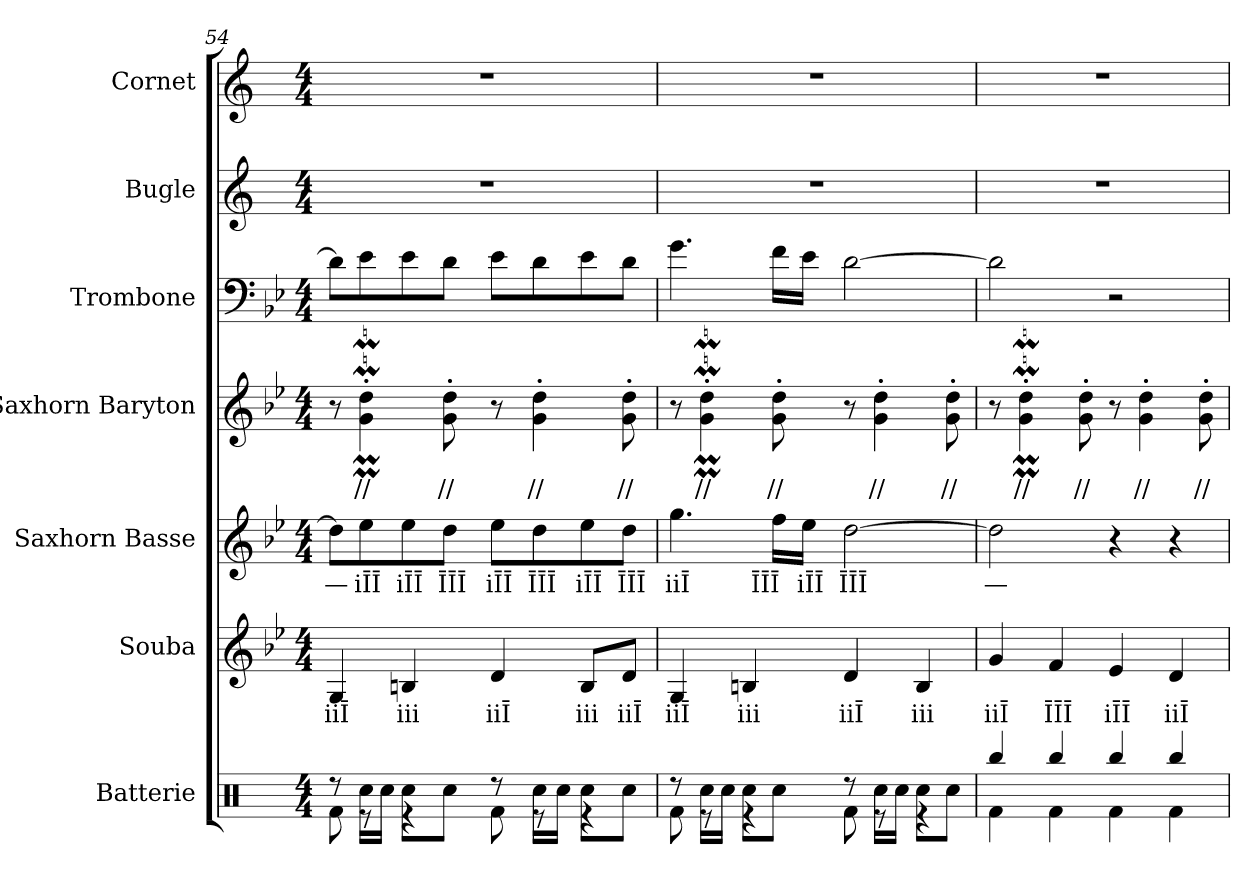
**kern	**kern	**text	**kern	**text	**kern	**text	**kern	**kern	**kern
*part7	*part6	*part6	*part5	*part5	*part4	*part4	*part3	*part2	*part1
*staff7	*staff6	*staff6	*staff5	*staff5	*staff4	*staff4	*staff3	*staff2	*staff1
*I"Batterie	*I"Souba	*	*I"Saxhorn Basse	*	*I"Saxhorn Baryton	*	*I"Trombone	*I"Bugle	*I"Cornet
*I'Bat.	*I'Sba.	*	*I'Bass.	*	*I'Bar.	*	*I'Tbn.	*I'Bu.	*I'Cnt.
*clefX	*clefG2	*	*clefG2	*	*clefG2	*	*clefF4	*clefG2	*clefG2
*	*ITrd15c26	*	*ITrd8c14	*	*ITrd8c14	*	*	*ITrd1c2	*ITrd1c2
*k[]	*k[b-e-]	*	*k[b-e-]	*	*k[b-e-]	*	*k[b-e-]	*k[b-e-]	*k[b-e-]
*M4/4	*M4/4	*	*M4/4	*	*M4/4	*	*M4/4	*M4/4	*M4/4
=54	=54	=54	=54	=54	=54	=54	=54	=54	=54
*^	*	*	*	*	*	*	*	*	*
!	!	!	!LO:LY:b	!	!LO:LY:b	!	!	!	!	!
8r	8Rf\	4GGG/	iiĪ	8d\L]	—	8r	.	8d\L]	1r	1r
!	!	!	!	!	!LO:LY:b	!	!LO:LY:b	!	!	!
16Rcc\LL	8r	.	.	8e-\	iĪĪ	4G\M' 4d\M'	//	8e-\	.	.
16Rcc\JJ	.	.	.	.	.	.	.	.	.	.
!	!	!	!LO:LY:b	!	!LO:LY:b	!	!	!	!	!
8Rcc\L	4r	4BBBn/	iii	8e-\	iĪĪ	.	.	8e-\	.	.
!	!	!	!	!	!LO:LY:b	!	!LO:LY:b	!	!	!
8Rcc\J	.	.	.	8d\J	ĪĪĪ	8G\' 8d\'	//	8d\J	.	.
!	!	!	!LO:LY:b	!	!LO:LY:b	!	!	!	!	!
8r	8Rf\	4DD/	iiĪ	8e-\L	iĪĪ	8r	.	8e-\L	.	.
!	!	!	!	!	!LO:LY:b	!	!LO:LY:b	!	!	!
16Rcc\LL	8r	.	.	8d\	ĪĪĪ	4G\' 4d\'	//	8d\	.	.
16Rcc\JJ	.	.	.	.	.	.	.	.	.	.
!	!	!	!LO:LY:b	!	!LO:LY:b	!	!	!	!	!
8Rcc\L	4r	8BBB/L	iii	8e-\	iĪĪ	.	.	8e-\	.	.
!	!	!	!LO:LY:b	!	!LO:LY:b	!	!LO:LY:b	!	!	!
8Rcc\J	.	8DD/J	iiĪ	8d\J	ĪĪĪ	8G\' 8d\'	//	8d\J	.	.
!!LO:PB:g=z
=55	=55	=55	=55	=55	=55	=55	=55	=55	=55	=55
!	!	!	!LO:LY:b	!	!LO:LY:b	!	!	!	!	!
8r	8Rf\	4GGG/	iiĪ	4.g\	iiĪ	8r	.	4.g\	1r	1r
!	!	!	!	!	!	!	!LO:LY:b	!	!	!
16Rcc\LL	8r	.	.	.	.	4G\M' 4d\M'	//	.	.	.
16Rcc\JJ	.	.	.	.	.	.	.	.	.	.
!	!	!	!LO:LY:b	!	!	!	!	!	!	!
8Rcc\L	4r	4BBBn/	iii	.	.	.	.	.	.	.
!	!	!	!	!	!LO:LY:b	!	!LO:LY:b	!	!	!
8Rcc\J	.	.	.	16f\LL	ĪĪĪ	8G\' 8d\'	//	16f\LL	.	.
!	!	!	!	!	!LO:LY:b	!	!	!	!	!
.	.	.	.	16e-\JJ	iĪĪ	.	.	16e-\JJ	.	.
!	!	!	!LO:LY:b	!	!LO:LY:b	!	!	!	!	!
8r	8Rf\	4DD/	iiĪ	[2d\	ĪĪĪ	8r	.	[2d\	.	.
!	!	!	!	!	!	!	!LO:LY:b	!	!	!
16Rcc\LL	8r	.	.	.	.	4G\' 4d\'	//	.	.	.
16Rcc\JJ	.	.	.	.	.	.	.	.	.	.
!	!	!	!LO:LY:b	!	!	!	!	!	!	!
8Rcc\L	4r	4BBB/	iii	.	.	.	.	.	.	.
!	!	!	!	!	!	!	!LO:LY:b	!	!	!
8Rcc\J	.	.	.	.	.	8G\' 8d\'	//	.	.	.
=56	=56	=56	=56	=56	=56	=56	=56	=56	=56	=56
!	!	!	!LO:LY:b	!	!LO:LY:b	!	!	!	!	!
4Rbb/	4Rf\	4GG/	iiĪ	2d\]	—	8r	.	2d\]	1r	1r
!	!	!	!	!	!	!	!LO:LY:b	!	!	!
.	.	.	.	.	.	4G\M' 4d\M'	//	.	.	.
!	!	!	!LO:LY:b	!	!	!	!	!	!	!
4Rbb/	4Rf\	4FF/	ĪĪĪ	.	.	.	.	.	.	.
!	!	!	!	!	!	!	!LO:LY:b	!	!	!
.	.	.	.	.	.	8G\' 8d\'	//	.	.	.
!	!	!	!LO:LY:b	!	!	!	!	!	!	!
4Rbb/	4Rf\	4EE-/	iĪĪ	4r	.	8r	.	2r	.	.
!	!	!	!	!	!	!	!LO:LY:b	!	!	!
.	.	.	.	.	.	4G\' 4d\'	//	.	.	.
!	!	!	!LO:LY:b	!	!	!	!	!	!	!
4Rbb/	4Rf\	4DD/	iiĪ	4r	.	.	.	.	.	.
!	!	!	!	!	!	!	!LO:LY:b	!	!	!
.	.	.	.	.	.	8G\' 8d\'	//	.	.	.
*v	*v	*	*	*	*	*	*	*	*	*
=	=	=	=	=	=	=	=	=	=
*-	*-	*-	*-	*-	*-	*-	*-	*-	*-
